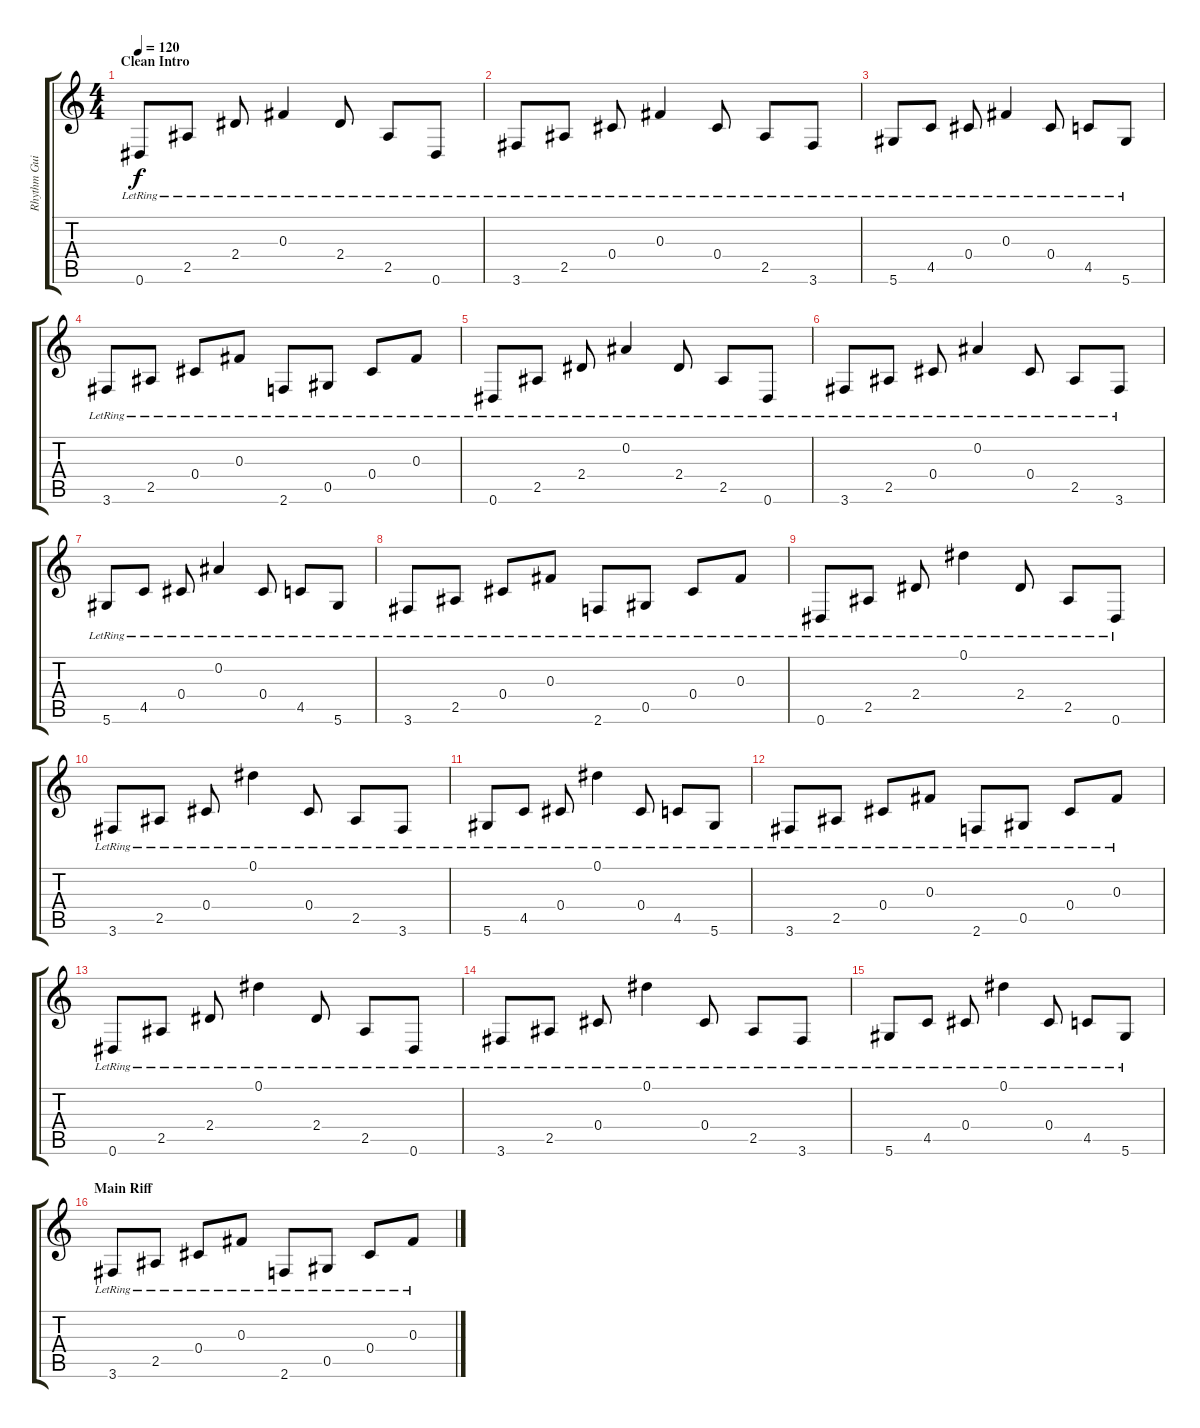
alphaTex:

\track ("Rhythm Guitar 1" "Rhythm Gui") {instrument distortionguitar}
\staff {score tabs}
\tuning (Eb4 Bb3 Gb3 Db3 Ab2 Eb2) {hide}
\ts (4 4)
\section ("" "Clean Intro")
\tempo 120
\clef g2
\ks c
0.6{lr}.8{dy f instrument electricguitarclean} 2.5{lr}.8 2.4{lr}.8 0.3{lr}.4 2.4{lr}.8 2.5{lr}.8 0.6{lr}.8 |
3.6{lr}.8 2.5{lr}.8 0.4{lr}.8 0.3{lr}.4 0.4{lr}.8 2.5{lr}.8 3.6{lr}.8 |
5.6{lr}.8 4.5{lr}.8 0.4{lr}.8 0.3{lr}.4 0.4{lr}.8 4.5{lr}.8 5.6{lr}.8 |
3.6{lr}.8 2.5{lr}.8 0.4{lr}.8 0.3{lr}.8 2.6{lr}.8 0.5{lr}.8 0.4{lr}.8 0.3{lr}.8 |
0.6{lr}.8{instrument electricguitarclean} 2.5{lr}.8 2.4{lr}.8 0.2{lr}.4 2.4{lr}.8 2.5{lr}.8 0.6{lr}.8 |
3.6{lr}.8 2.5{lr}.8 0.4{lr}.8 0.2{lr}.4 0.4{lr}.8 2.5{lr}.8 3.6{lr}.8 |
5.6{lr}.8 4.5{lr}.8 0.4{lr}.8 0.2{lr}.4 0.4{lr}.8 4.5{lr}.8 5.6{lr}.8 |
3.6{lr}.8 2.5{lr}.8 0.4{lr}.8 0.3{lr}.8 2.6{lr}.8 0.5{lr}.8 0.4{lr}.8 0.3{lr}.8 |
0.6{lr}.8{instrument electricguitarclean} 2.5{lr}.8 2.4{lr}.8 0.1{lr}.4 2.4{lr}.8 2.5{lr}.8 0.6{lr}.8 |
3.6{lr}.8 2.5{lr}.8 0.4{lr}.8 0.1{lr}.4 0.4{lr}.8 2.5{lr}.8 3.6{lr}.8 |
5.6{lr}.8 4.5{lr}.8 0.4{lr}.8 0.1{lr}.4 0.4{lr}.8 4.5{lr}.8 5.6{lr}.8 |
3.6{lr}.8 2.5{lr}.8 0.4{lr}.8 0.3{lr}.8 2.6{lr}.8 0.5{lr}.8 0.4{lr}.8 0.3{lr}.8 |
0.6{lr}.8{instrument electricguitarclean} 2.5{lr}.8 2.4{lr}.8 0.1{lr}.4 2.4{lr}.8 2.5{lr}.8 0.6{lr}.8 |
3.6{lr}.8 2.5{lr}.8 0.4{lr}.8 0.1{lr}.4 0.4{lr}.8 2.5{lr}.8 3.6{lr}.8 |
5.6{lr}.8 4.5{lr}.8 0.4{lr}.8 0.1{lr}.4 0.4{lr}.8 4.5{lr}.8 5.6{lr}.8 |
\section ("" "Main Riff")
3.6{lr}.8 2.5{lr}.8 0.4{lr}.8 0.3{lr}.8 2.6{lr}.8 0.5{lr}.8 0.4{lr}.8 0.3{lr}.8
